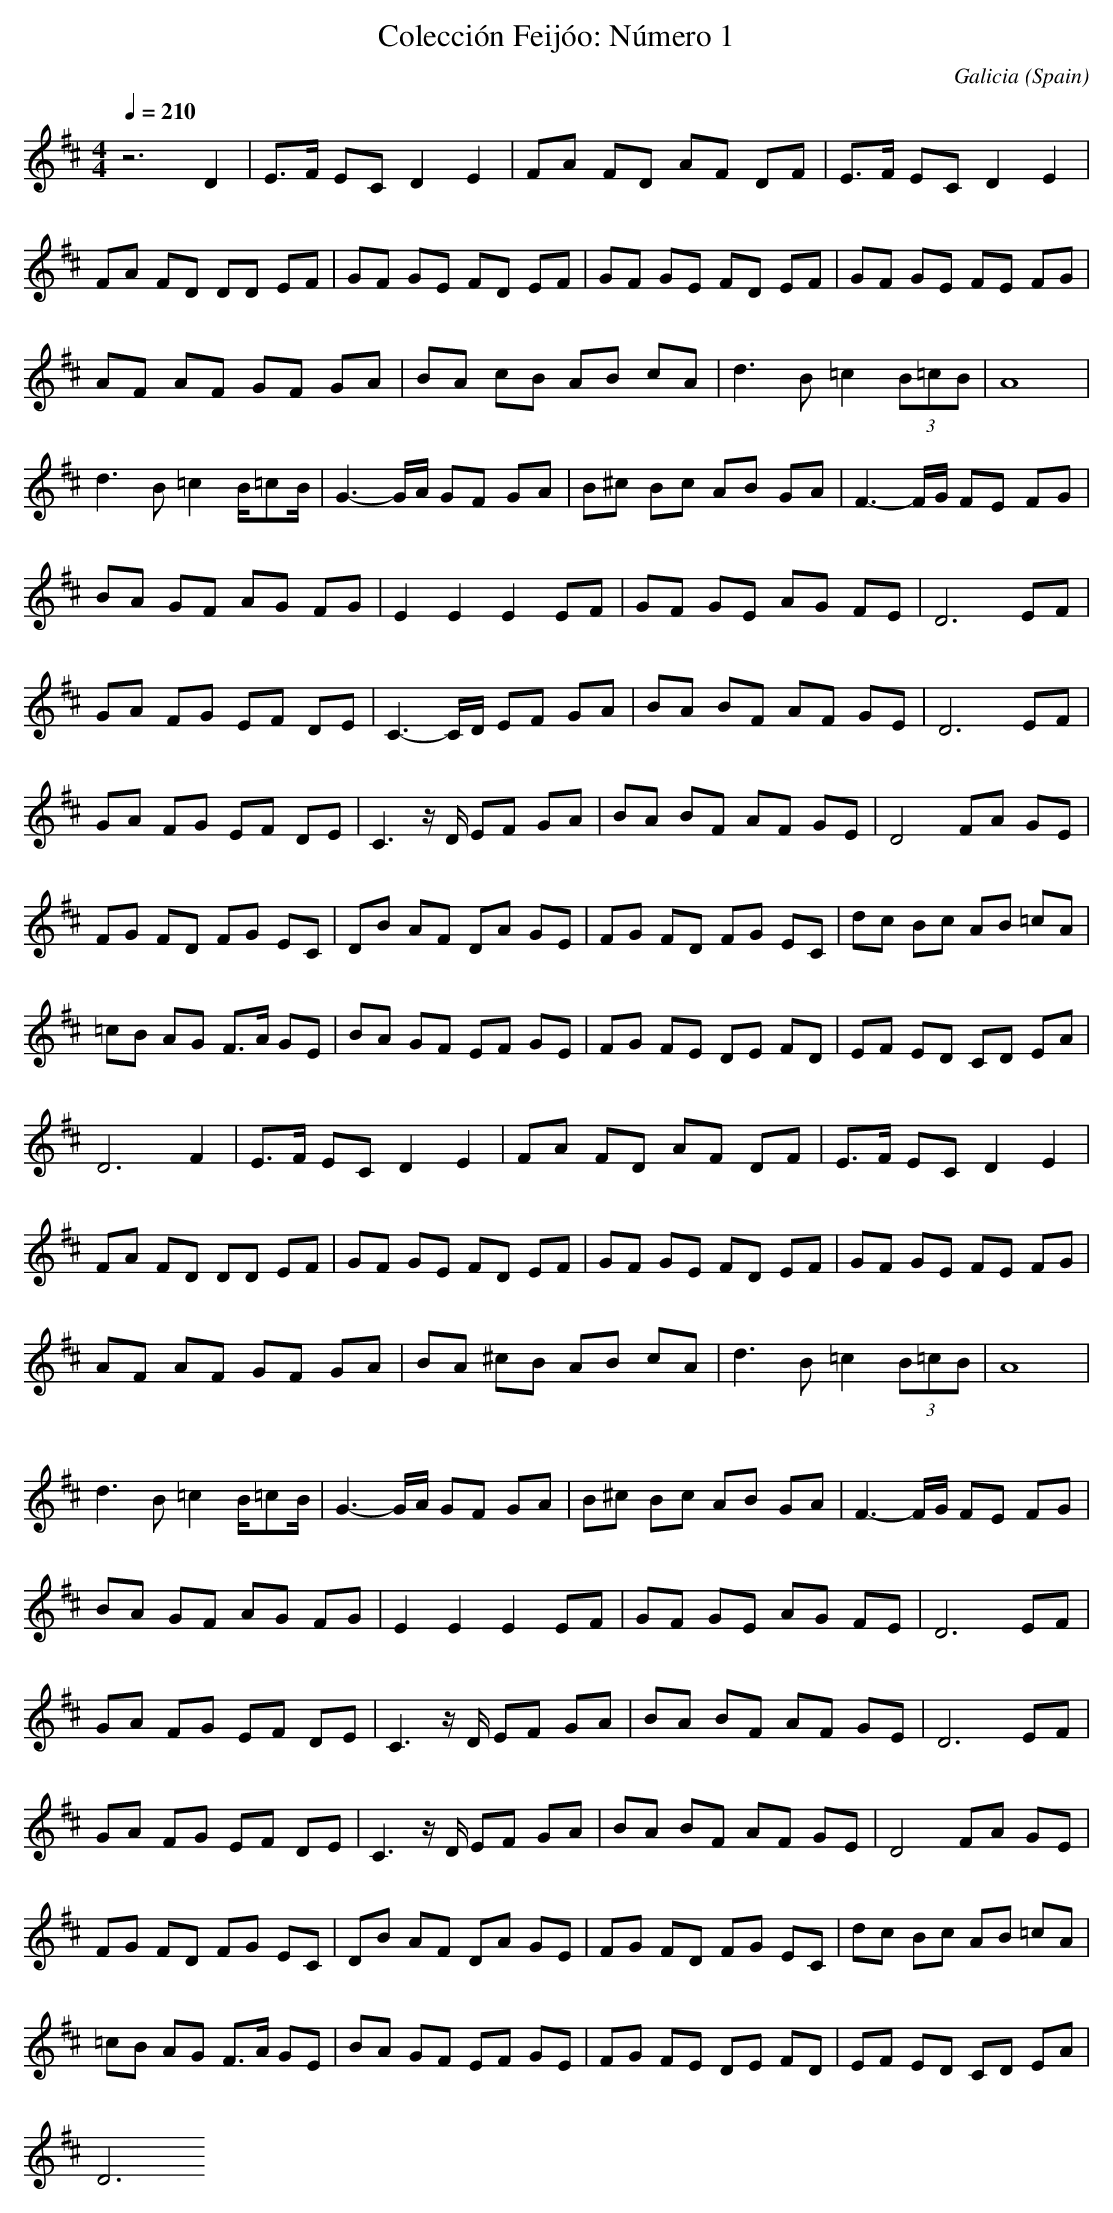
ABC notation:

X:1
T:Colección Feij\'oo: N\'umero 1
O:Galicia (Spain)
M: 4/4
L: 1/8
Q:1/4=210
K:D % 2 sharps
z6 D2|E3/2F/2 EC D2 E2|FA FD AF DF|E3/2F/2 EC D2 E2|
FA FD DD EF|GF GE FD EF|GF GE FD EF|GF GE FE FG|
AF AF GF GA|BA cB AB cA|d3B =c2 (3B=cB|A8|
d3B =c2 B/2=cB/2|G3-G/2A/2 GF GA|B^c Bc AB GA|F3-F/2G/2 FE FG|
BA GF AG FG|E2 E2 E2 EF|GF GE AG FE|D6 EF|
GA FG EF DE|C3-C/2D/2 EF GA|BA BF AF GE|D6 EF|
GA FG EF DE|C3z/2D/2 EF GA|BA BF AF GE|D4 FA GE|
FG FD FG EC|DB AF DA GE|FG FD FG EC|dc Bc AB =cA|
=cB AG F3/2A/2 GE|BA GF EF GE|FG FE DE FD|EF ED CD EA|
D6 F2|E3/2F/2 EC D2 E2|FA FD AF DF|E3/2F/2 EC D2 E2|
FA FD DD EF|GF GE FD EF|GF GE FD EF|GF GE FE FG|
AF AF GF GA|BA ^cB AB cA|d3B =c2 (3B=cB|A8|
d3B =c2 B/2=cB/2|G3-G/2A/2 GF GA|B^c Bc AB GA|F3-F/2G/2 FE FG|
BA GF AG FG|E2 E2 E2 EF|GF GE AG FE|D6 EF|
GA FG EF DE|C3z/2D/2 EF GA|BA BF AF GE|D6 EF|
GA FG EF DE|C3z/2D/2 EF GA|BA BF AF GE|D4 FA GE|
FG FD FG EC|DB AF DA GE|FG FD FG EC|dc Bc AB =cA|
=cB AG F3/2A/2 GE|BA GF EF GE|FG FE DE FD|EF ED CD EA|
D6
